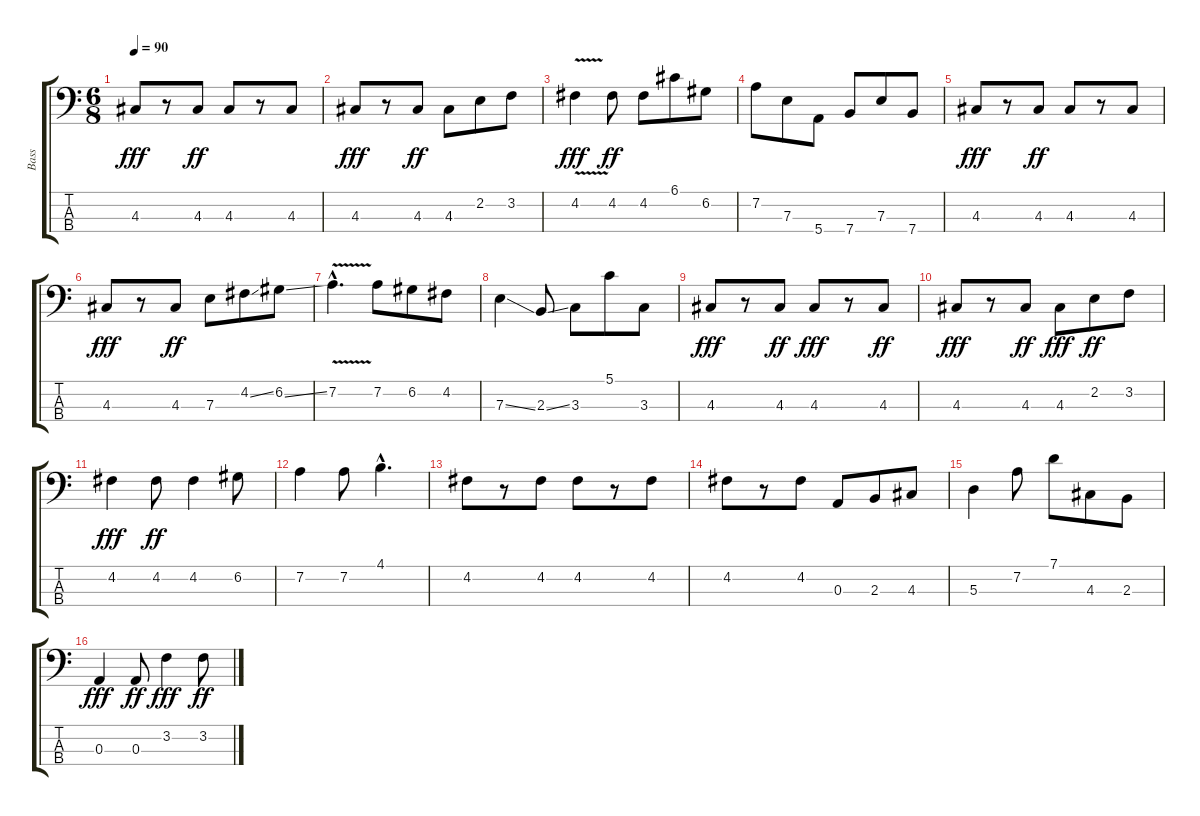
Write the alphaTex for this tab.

\track ("Bass" "Bass") {instrument fretlessbass}
\staff {score tabs}
\tuning (G2 D2 A1 E1) {hide}
\ts (6 8)
\tempo 90
\clef f4
\ks c
4.3.8{dy fff} r.8 4.3.8{dy ff} 4.3.8 r.8 4.3.8 |
4.3.8{dy fff} r.8 4.3.8{dy ff} 4.3.8 2.2.8 3.2.8 |
4.2{v}.4{dy fff} 4.2.8{dy ff} 4.2.8 6.1.8 6.2.8 |
7.2.8 7.3.8 5.4.8 7.4.8 7.3.8 7.4.8 |
4.3.8{dy fff} r.8 4.3.8{dy ff} 4.3.8 r.8 4.3.8 |
4.3.8{dy fff} r.8 4.3.8{dy ff} 7.3.8 4.2{ss}.8 6.2{ss}.8 |
7.2{v hac}.4{d} 7.2.8 6.2.8 4.2.8 |
7.3{ss}.4 2.3{ss}.8 3.3.8 5.1.8 3.3.8 |
4.3.8{dy fff} r.8 4.3.8{dy ff} 4.3.8{dy fff} r.8 4.3.8{dy ff} |
4.3.8{dy fff} r.8 4.3.8{dy ff} 4.3.8{dy fff} 2.2.8{dy ff} 3.2.8 |
4.2.4{dy fff} 4.2.8{dy ff} 4.2.4 6.2.8 |
7.2.4 7.2.8 4.1{hac}.4{d} |
4.2.8 r.8 4.2.8 4.2.8 r.8 4.2.8 |
4.2.8 r.8 4.2.8 0.3.8 2.3.8 4.3.8 |
5.3.4 7.2.8 7.1.8 4.3.8 2.3.8 |
0.3.4{dy fff} 0.3.8{dy ff} 3.2.4{dy fff} 3.2.8{dy ff}
